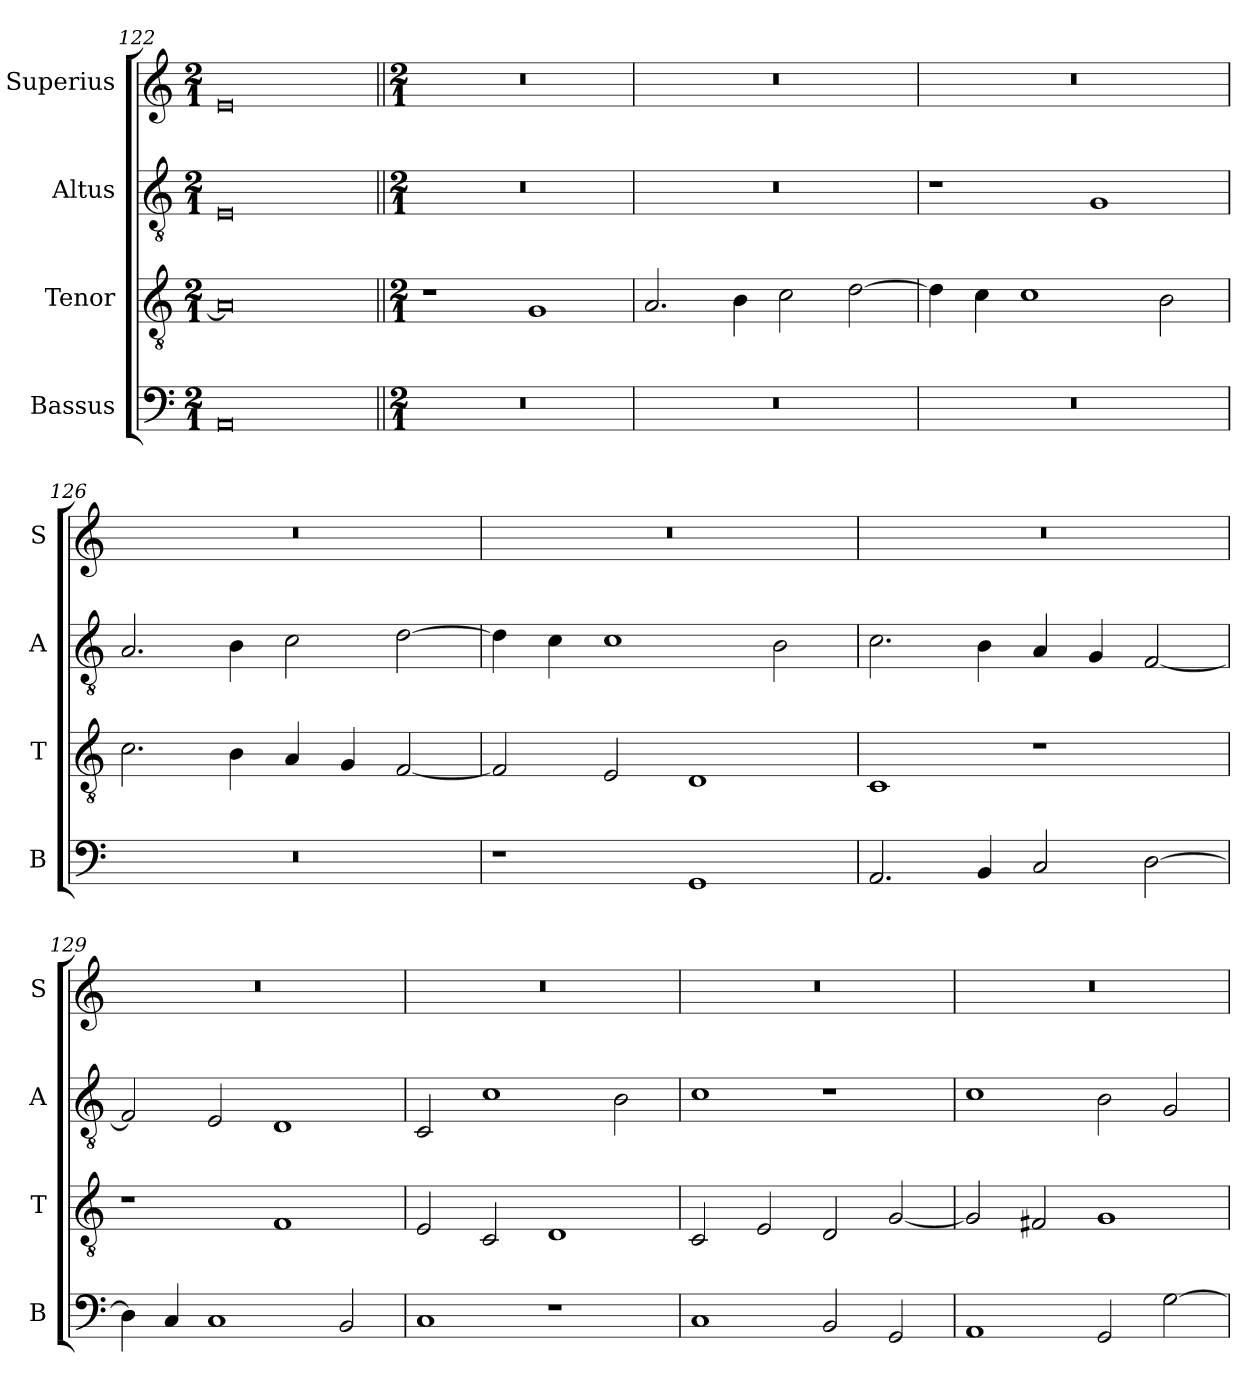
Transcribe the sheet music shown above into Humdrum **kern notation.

**kern	**kern	**kern	**kern
*part4	*part3	*part2	*part1
*staff4	*staff3	*staff2	*staff1
*I"Bassus	*I"Tenor	*I"Altus	*I"Superius
*I'B	*I'T	*I'A	*I'S
*clefF4	*clefGv2	*clefGv2	*clefG2
*k[]	*k[]	*k[]	*k[]
*M2/1	*M2/1	*M2/1	*M2/1
=122	=122	=122	=122
0AA	0A]	0E	0e
!!LO:LB:g=z
=123||	=123||	=123||	=123||
*M2/1	*M2/1	*M2/1	*M2/1
0r	1r	0r	0r
.	1G	.	.
=124	=124	=124	=124
0r	2.A/	0r	0r
.	4B\	.	.
.	2c\	.	.
.	[2d\	.	.
=125	=125	=125	=125
0r	4d\]	1r	0r
.	4c\	.	.
.	1c	.	.
.	.	1G	.
.	2B\	.	.
=126	=126	=126	=126
0r	2.c\	2.A/	0r
.	4B\	4B\	.
.	4A/	2c\	.
.	4G/	.	.
.	[2F/	[2d\	.
=127	=127	=127	=127
1r	2F/]	4d\]	0r
.	.	4c\	.
.	2E/	1c	.
1GG	1D	.	.
.	.	2B\	.
=128	=128	=128	=128
2.AA/	1C	2.c\	0r
4BB/	.	4B\	.
2C/	1r	4A/	.
.	.	4G/	.
[2D\	.	[2F/	.
=129	=129	=129	=129
4D\]	1r	2F/]	0r
4C/	.	.	.
1C	.	2E/	.
.	1F	1D	.
2BB/	.	.	.
=130	=130	=130	=130
1C	2E/	2C/	0r
.	2C/	1c	.
1r	1D	.	.
.	.	2B\	.
=131	=131	=131	=131
1C	2C/	1c	0r
.	2E/	.	.
2BB/	2D/	1r	.
2GG/	[2G/	.	.
=132	=132	=132	=132
1AA	2G/]	1c	0r
.	2F#X/	.	.
2GG/	1G	2B\	.
[2G\	.	2G/	.
=	=	=	=
*-	*-	*-	*-
